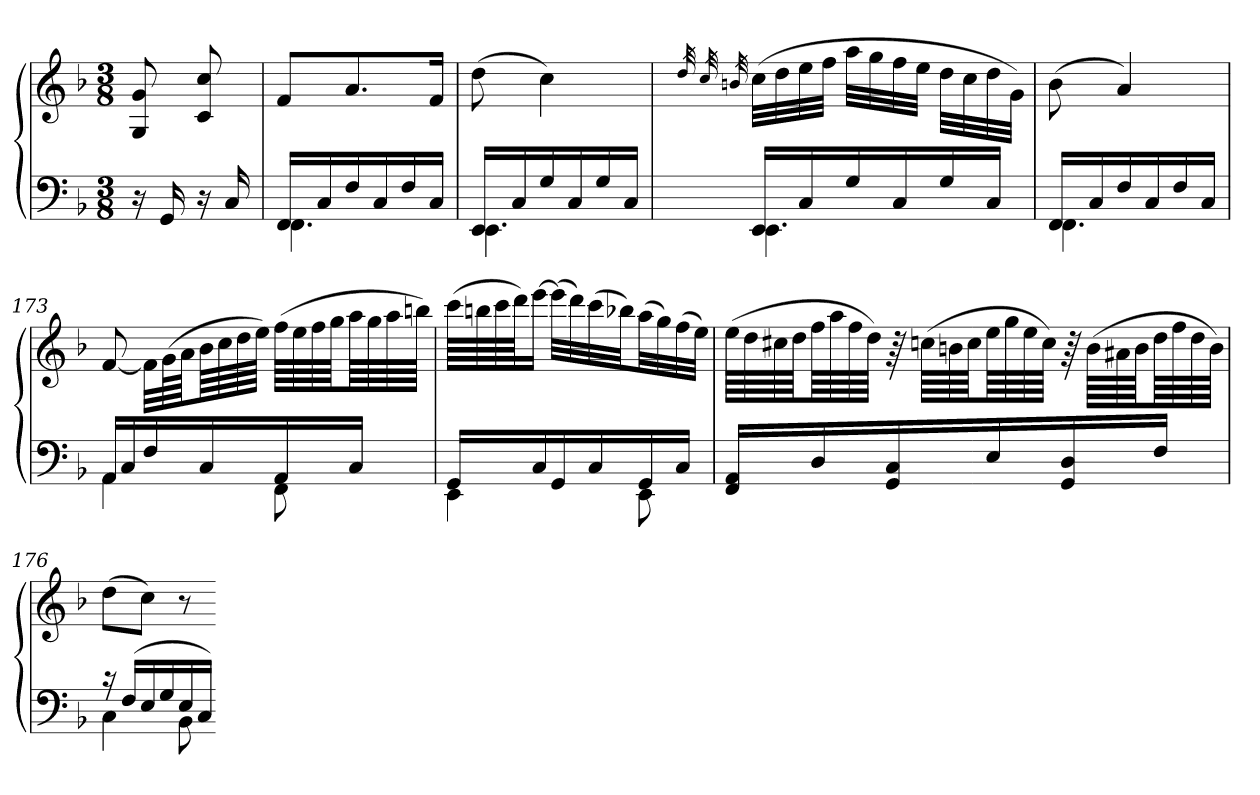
**kern	**kern
*part1	*part1
*staff2	*staff1
*clefF4	*clefG2
*k[b-]	*k[b-]
*F:	*F:
*M3/8	*M3/8
=	=
16r	8G 8g
16GG	.
16r	8c 8cc
16C	.
=169	=169
*^	*
16FFLL	4.FF	8fL
16C	.	.
16F	.	8.a
16C	.	.
16F	.	.
16CJJ	.	16fJk
=170	=170	=170
16EELL	4.EE	(8dd
16C	.	.
16G	.	4cc)
16C	.	.
16G	.	.
16CJJ	.	.
=171	=171	=171
.	.	32qdd
.	.	32qcc
.	.	32qbn
16EELL	4.EE	(32ccLLL
.	.	32dd
16C	.	32ee
.	.	32ffJJJ
16G	.	32aaLLL
.	.	32gg
16C	.	32ff
.	.	32eeJJJ
16G	.	32ddLLL
.	.	32cc
16CJJ	.	32dd
.	.	32gJJJ)
=172	=172	=172
16FFLL	4.FF	(8b-
16C	.	.
16F	.	4a)
16C	.	.
16F	.	.
16CJJ	.	.
=173	=173	=173
16AALL	4AA	[8f
16C	.	.
16F	.	32fLLL]
.	.	(64gL
.	.	64aJJJ
16C	.	64b-LLL
.	.	64cc
.	.	64dd
.	.	64eeJJJJ)
16AA	8FF	(64ffLLLL
.	.	64ee
.	.	64ff
.	.	64ggJJJ
16CJJ	.	64aaLLL
.	.	64gg
.	.	64aa
.	.	64bbnJJJJ)
=174	=174	=174
16GGLL	4EE	(64cccLLLL
.	.	64bbn
.	.	64ccc
.	.	64dddJJ)
16C	.	[16eeeJJ
16GG	.	(32eeeLLL]
.	.	32ddd)
16C	.	(32ccc
.	.	32bb-XJJ)
16GG	8EE	(32aaLL
.	.	32gg)
16CJJ	.	(32ff
.	.	32eeJJJ)
*v	*v	*
=175	=175
16FF 16AALL	(64eeLLLL
.	64dd
.	64cc#X
.	64ddJJJ
16D	64ffLLL
.	64aa
.	64ff
.	64ddJJJJ)
16GG 16C	64r
.	(64ccnLLLL
.	64bn
.	64ccJJJ
16E	64eeLLL
.	64gg
.	64ee
.	64ccJJJJ)
16GG 16D	64r
.	(64bLLLL
.	64a#X
.	64bJJJ
16FJJ	64ddLLL
.	64ff
.	64dd
.	64bJJJJ)
=176	=176
*^	*
16r	4C	(8ddL
(16FLL	.	.
16E	.	8ccJ)
16G	.	.
16E	8BB-	8r
16CJJ)	.	.
*v	*v	*
=-	=-
*-	*-
